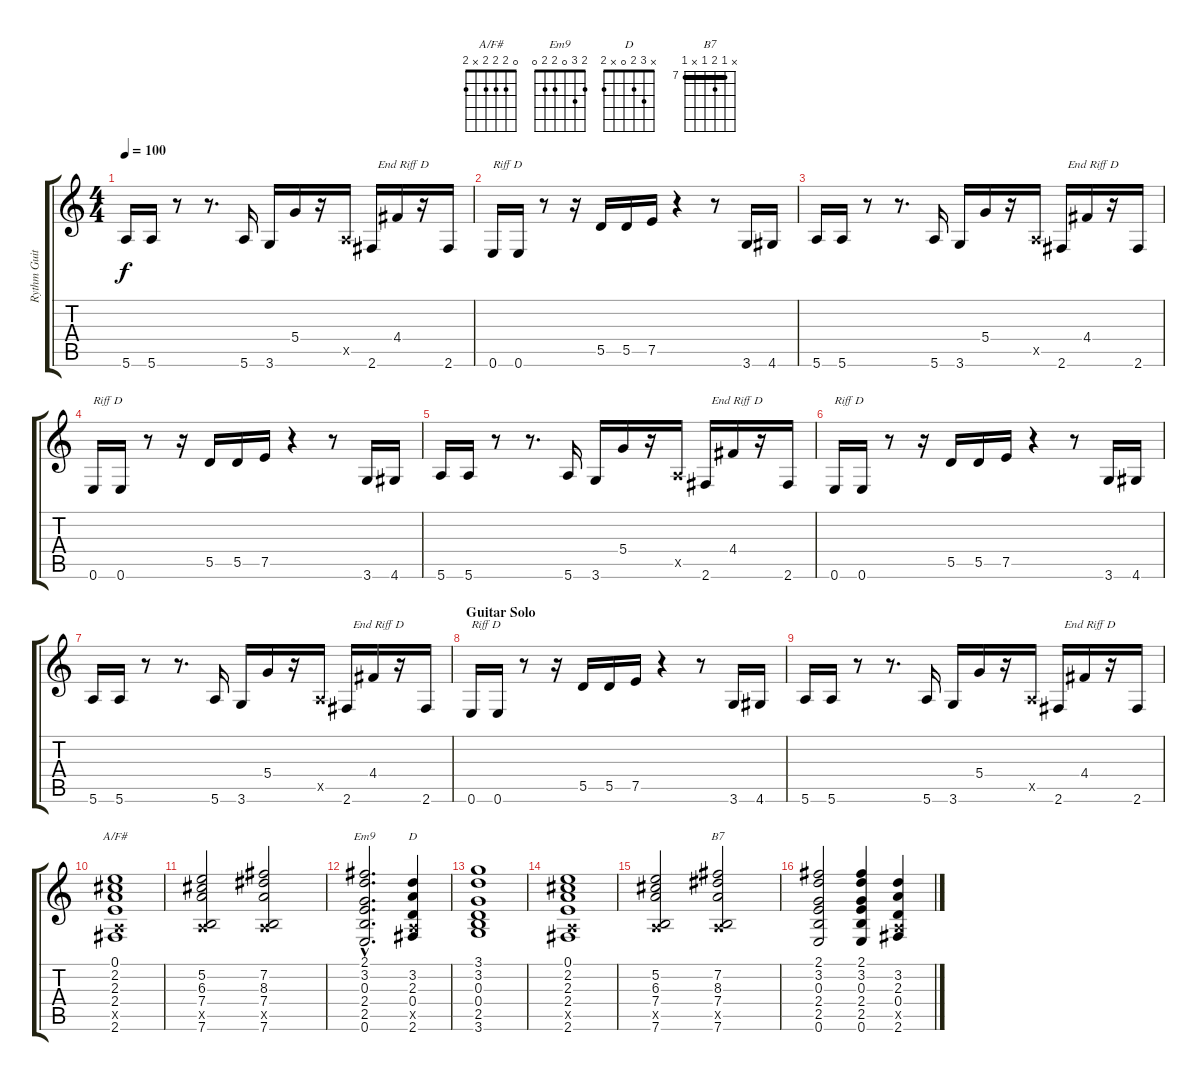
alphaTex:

\track ("Rythm Guitar" "Rythm Guit") {instrument distortionguitar}
\staff {score tabs}
\tuning (E4 B3 G3 D3 A2 E2) {hide}
\chord ("A/F#" 0 2 2 2 x 2)
\chord ("Em9" 2 3 0 2 2 0)
\chord ("D" x 3 2 0 x 2)
\chord ("B7" x 7 8 7 x 7) {firstfret 7 barre 7}
\ts (4 4)
\tempo 100
\clef g2
\ks c
5.6.16{dy f} 5.6.16 r.8 r.8{d} 5.6.16 3.6.16 5.4.16 r.16 0.5{x}.16 2.6.16{txt "  End Riff D"} 4.4.16 r.16 2.6.16 |
0.6.16{txt "Riff D"} 0.6.16 r.8 r.16 5.5.16 5.5.16 7.5.16 r.4 r.8 3.6.16 4.6.16 |
5.6.16 5.6.16 r.8 r.8{d} 5.6.16 3.6.16 5.4.16 r.16 0.5{x}.16 2.6.16{txt "  End Riff D"} 4.4.16 r.16 2.6.16 |
0.6.16{txt "Riff D"} 0.6.16 r.8 r.16 5.5.16 5.5.16 7.5.16 r.4 r.8 3.6.16 4.6.16 |
5.6.16 5.6.16 r.8 r.8{d} 5.6.16 3.6.16 5.4.16 r.16 0.5{x}.16 2.6.16{txt "  End Riff D"} 4.4.16 r.16 2.6.16 |
0.6.16{txt "Riff D"} 0.6.16 r.8 r.16 5.5.16 5.5.16 7.5.16 r.4 r.8 3.6.16 4.6.16 |
5.6.16 5.6.16 r.8 r.8{d} 5.6.16 3.6.16 5.4.16 r.16 0.5{x}.16 2.6.16{txt "  End Riff D"} 4.4.16 r.16 2.6.16 |
\section ("" "Guitar Solo")
0.6.16{txt "Riff D"} 0.6.16 r.8 r.16 5.5.16 5.5.16 7.5.16 r.4 r.8 3.6.16 4.6.16 |
5.6.16 5.6.16 r.8 r.8{d} 5.6.16 3.6.16 5.4.16 r.16 0.5{x}.16 2.6.16{txt "  End Riff D"} 4.4.16 r.16 2.6.16 |
(0.1 2.2 2.3 2.4 0.5{x} 2.6).1{ch "A/F#" volume 8} |
(5.2 6.3 7.4 0.5{x} 7.6).2 (7.2 8.3 7.4 0.5{x} 7.6).2 |
(2.1{hac} 3.2{hac} 0.3{hac} 2.4{hac} 2.5{hac} 0.6{hac}).2{d ch "Em9"} (3.2 2.3 0.4 0.5{x} 2.6).4{ch "D"} |
(3.1 3.2 0.3 0.4 2.5 3.6).1 |
(0.1 2.2 2.3 2.4 0.5{x} 2.6).1 |
(5.2 6.3 7.4 0.5{x} 7.6).2 (7.2 8.3 7.4 0.5{x} 7.6).2{ch "B7"} |
(2.1 3.2 0.3 2.4 2.5 0.6).2 (2.1 3.2 0.3 2.4 2.5 0.6).4 (3.2 2.3 0.4 0.5{x} 2.6).4
